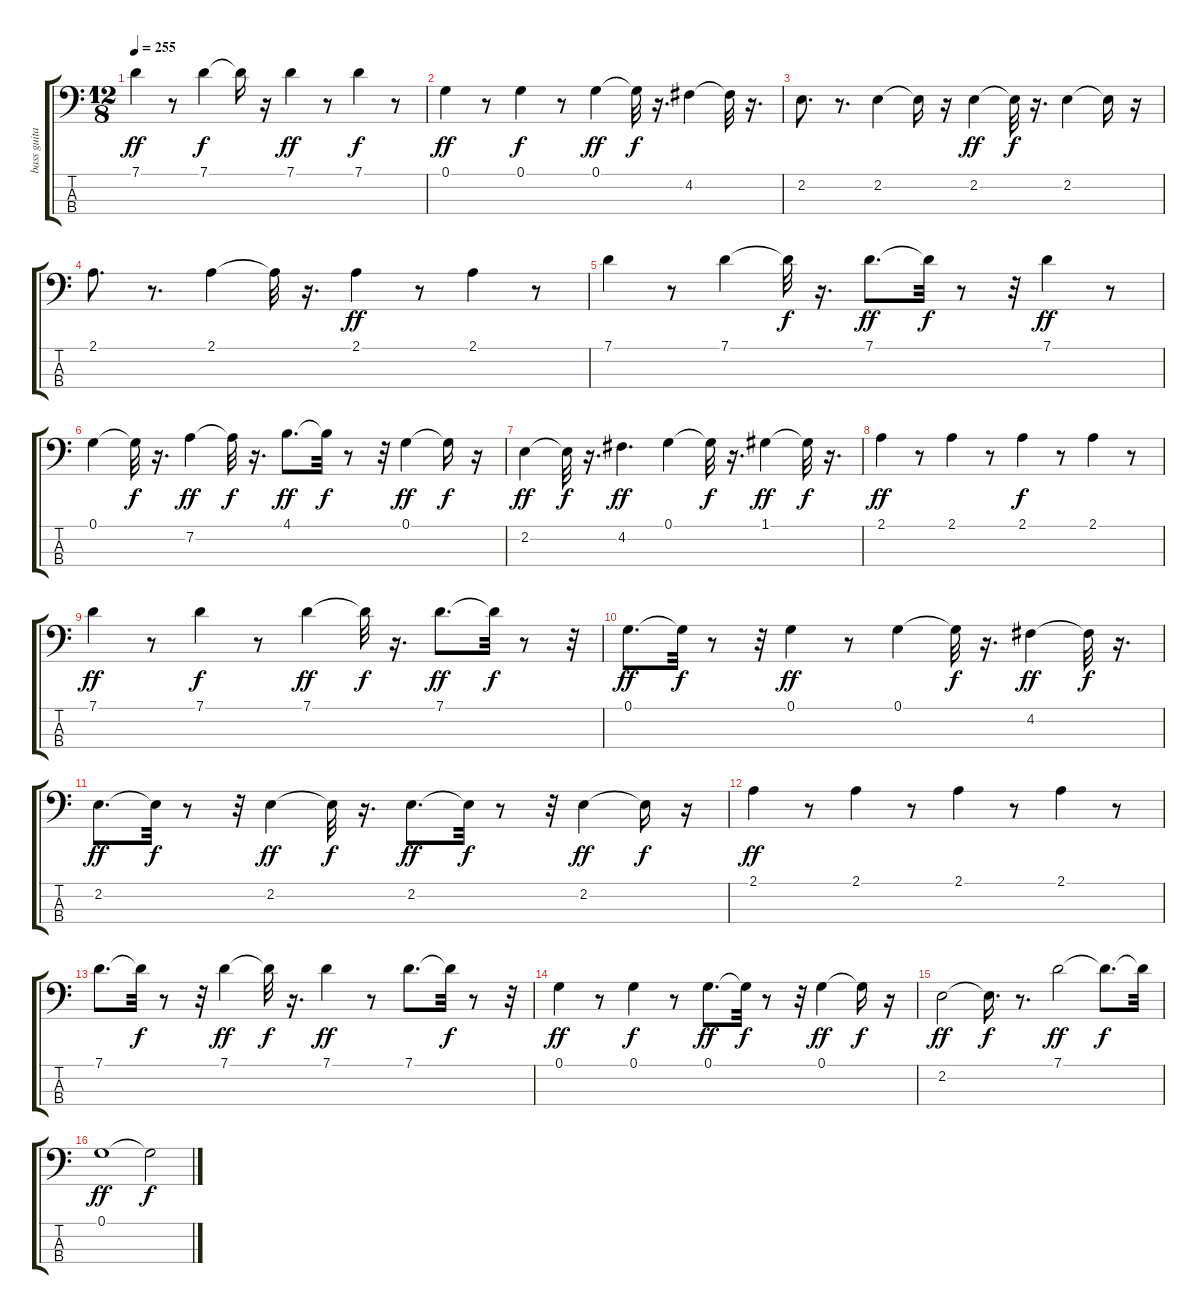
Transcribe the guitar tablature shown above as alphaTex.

\track ("bass guitar         " "bass guita") {instrument electricbassfinger}
\staff {score tabs}
\tuning (G2 D2 A1 E1) {hide}
\ts (12 8)
\tempo 255
\clef f4
\ks c
7.1.4{dy ff} r.8 7.1.4{dy f} 7.1{t}.16 r.16 7.1.4{dy ff} r.8 7.1.4{dy f} r.8 |
0.1.4{dy ff} r.8 0.1.4{dy f} r.8 0.1.4{dy ff} 0.1{t}.32{dy f} r.16{d} 4.2.4 4.2{t}.32 r.16{d} |
2.2.8{d} r.8{d} 2.2.4 2.2{t}.16 r.16 2.2.4{dy ff} 2.2{t}.32{dy f} r.16{d} 2.2.4 2.2{t}.16 r.16 |
2.1.8{d} r.8{d} 2.1.4 2.1{t}.32 r.16{d} 2.1.4{dy ff} r.8 2.1.4 r.8 |
7.1.4 r.8 7.1.4 7.1{t}.32{dy f} r.16{d} 7.1.8{d dy ff} 7.1{t}.32{dy f} r.8 r.32 7.1.4{dy ff} r.8 |
0.1.4 0.1{t}.32{dy f} r.16{d} 7.2.4{dy ff} 7.2{t}.32{dy f} r.16{d} 4.1.8{d dy ff} 4.1{t}.32{dy f} r.8 r.32 0.1.4{dy ff} 0.1{t}.16{dy f} r.16 |
2.2.4{dy ff} 2.2{t}.32{dy f} r.16{d} 4.2.4{d dy ff} 0.1.4 0.1{t}.32{dy f} r.16{d} 1.1.4{dy ff} 1.1{t}.32{dy f} r.16{d} |
2.1.4{dy ff} r.8 2.1.4 r.8 2.1.4{dy f} r.8 2.1.4 r.8 |
7.1.4{dy ff} r.8 7.1.4{dy f} r.8 7.1.4{dy ff} 7.1{t}.32{dy f} r.16{d} 7.1.8{d dy ff} 7.1{t}.32{dy f} r.8 r.32 |
0.1.8{d dy ff} 0.1{t}.32{dy f} r.8 r.32 0.1.4{dy ff} r.8 0.1.4 0.1{t}.32{dy f} r.16{d} 4.2.4{dy ff} 4.2{t}.32{dy f} r.16{d} |
2.2.8{d dy ff} 2.2{t}.32{dy f} r.8 r.32 2.2.4{dy ff} 2.2{t}.32{dy f} r.16{d} 2.2.8{d dy ff} 2.2{t}.32{dy f} r.8 r.32 2.2.4{dy ff} 2.2{t}.16{dy f} r.16 |
2.1.4{dy ff} r.8 2.1.4 r.8 2.1.4 r.8 2.1.4 r.8 |
7.1.8{d} 7.1{t}.32{dy f} r.8 r.32 7.1.4{dy ff} 7.1{t}.32{dy f} r.16{d} 7.1.4{dy ff} r.8 7.1.8{d} 7.1{t}.32{dy f} r.8 r.32 |
0.1.4{dy ff} r.8 0.1.4{dy f} r.8 0.1.8{d dy ff} 0.1{t}.32{dy f} r.8 r.32 0.1.4{dy ff} 0.1{t}.16{dy f} r.16 |
2.2.2{dy ff} 2.2{t}.16{d dy f} r.8{d} 7.1.2{dy ff} 7.1{t}.8{d dy f} 7.1{t}.32 |
0.1.1{dy ff} 0.1{t}.2{dy f}
